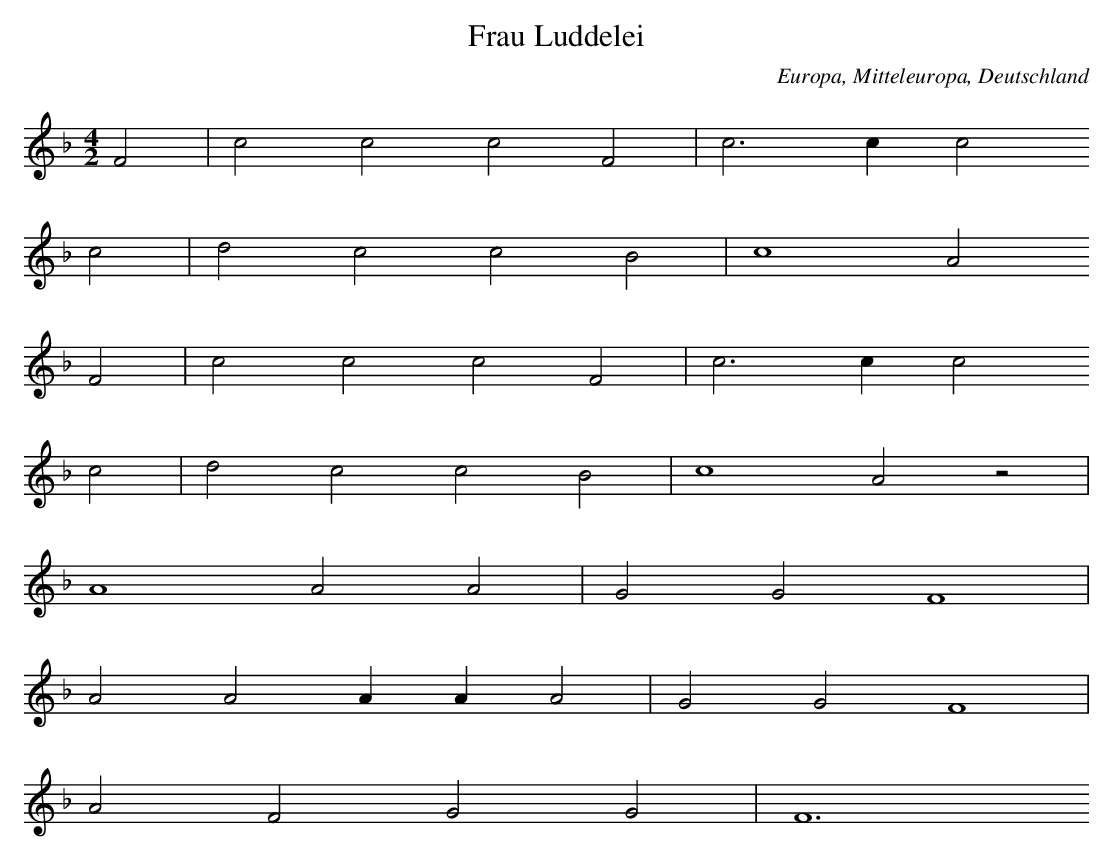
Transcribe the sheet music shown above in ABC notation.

X:1
T: Frau Luddelei
O: Europa, Mitteleuropa, Deutschland
M: 4/2
L: 1/4
K: F
F2 | c2c2c2F2 | c3cc2
c2 | d2c2c2B2 | c4A2
F2 | c2c2c2F2 | c3cc2
c2 | d2c2c2B2 | c4A2z2 |
A4A2A2 | G2G2F4 |
A2A2AAA2 | G2G2F4 |
A2F2G2G2 | F6
